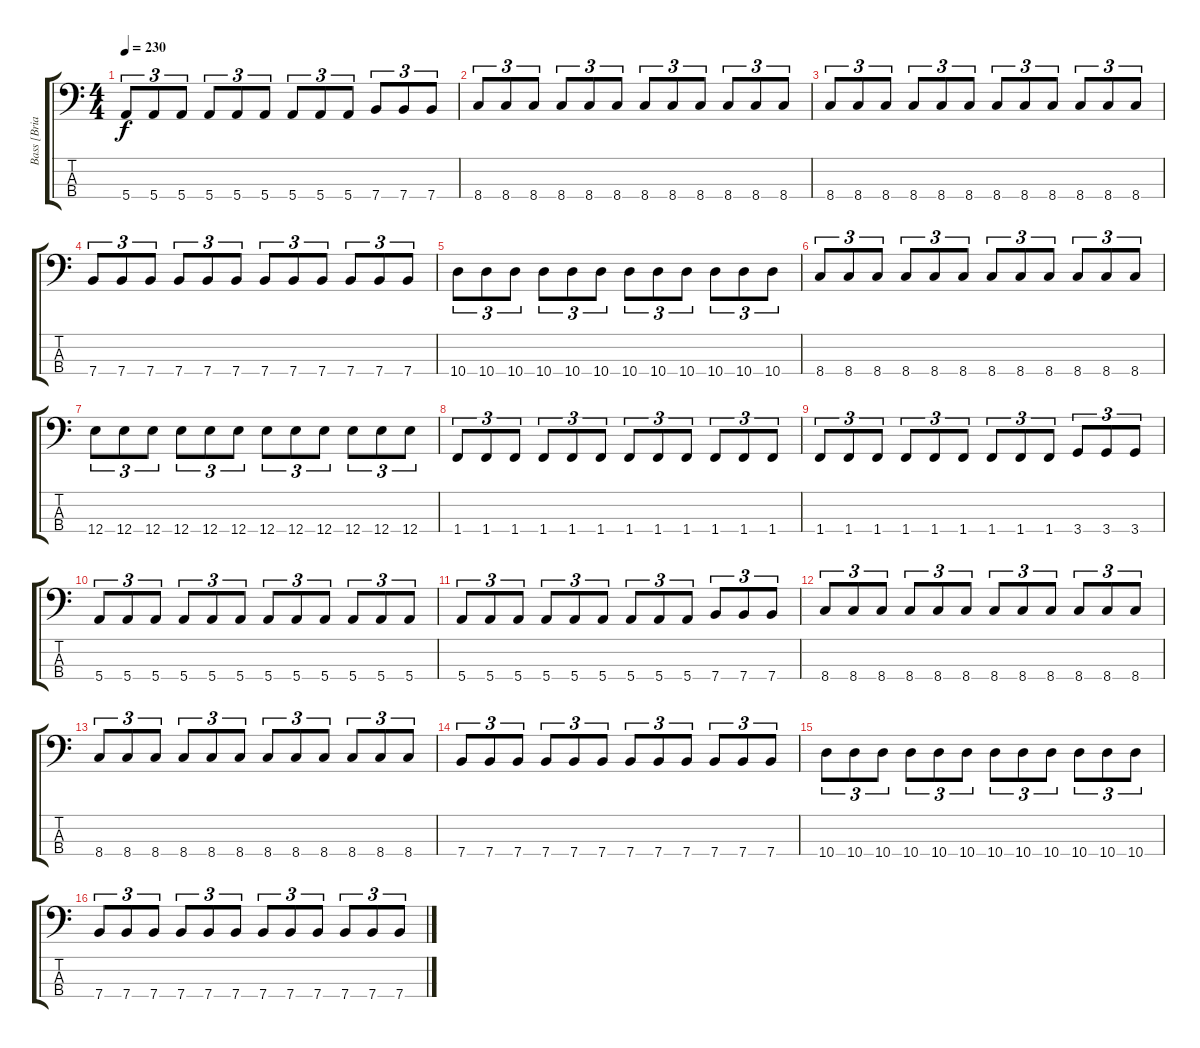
\track ("Bass [Brian Bonini]" "Bass [Bria") {instrument electricbassfinger}
\staff {score tabs}
\tuning (G2 D2 A1 E1) {hide}
\ts (4 4)
\tempo 230
\clef f4
\ks c
5.4.8{tu (3 2) dy f} 5.4.8{tu (3 2)} 5.4.8{tu (3 2)} 5.4.8{tu (3 2)} 5.4.8{tu (3 2)} 5.4.8{tu (3 2)} 5.4.8{tu (3 2)} 5.4.8{tu (3 2)} 5.4.8{tu (3 2)} 7.4.8{tu (3 2)} 7.4.8{tu (3 2)} 7.4.8{tu (3 2)} |
8.4.8{tu (3 2)} 8.4.8{tu (3 2)} 8.4.8{tu (3 2)} 8.4.8{tu (3 2)} 8.4.8{tu (3 2)} 8.4.8{tu (3 2)} 8.4.8{tu (3 2)} 8.4.8{tu (3 2)} 8.4.8{tu (3 2)} 8.4.8{tu (3 2)} 8.4.8{tu (3 2)} 8.4.8{tu (3 2)} |
8.4.8{tu (3 2)} 8.4.8{tu (3 2)} 8.4.8{tu (3 2)} 8.4.8{tu (3 2)} 8.4.8{tu (3 2)} 8.4.8{tu (3 2)} 8.4.8{tu (3 2)} 8.4.8{tu (3 2)} 8.4.8{tu (3 2)} 8.4.8{tu (3 2)} 8.4.8{tu (3 2)} 8.4.8{tu (3 2)} |
7.4.8{tu (3 2)} 7.4.8{tu (3 2)} 7.4.8{tu (3 2)} 7.4.8{tu (3 2)} 7.4.8{tu (3 2)} 7.4.8{tu (3 2)} 7.4.8{tu (3 2)} 7.4.8{tu (3 2)} 7.4.8{tu (3 2)} 7.4.8{tu (3 2)} 7.4.8{tu (3 2)} 7.4.8{tu (3 2)} |
10.4.8{tu (3 2)} 10.4.8{tu (3 2)} 10.4.8{tu (3 2)} 10.4.8{tu (3 2)} 10.4.8{tu (3 2)} 10.4.8{tu (3 2)} 10.4.8{tu (3 2)} 10.4.8{tu (3 2)} 10.4.8{tu (3 2)} 10.4.8{tu (3 2)} 10.4.8{tu (3 2)} 10.4.8{tu (3 2)} |
8.4.8{tu (3 2)} 8.4.8{tu (3 2)} 8.4.8{tu (3 2)} 8.4.8{tu (3 2)} 8.4.8{tu (3 2)} 8.4.8{tu (3 2)} 8.4.8{tu (3 2)} 8.4.8{tu (3 2)} 8.4.8{tu (3 2)} 8.4.8{tu (3 2)} 8.4.8{tu (3 2)} 8.4.8{tu (3 2)} |
12.4.8{tu (3 2)} 12.4.8{tu (3 2)} 12.4.8{tu (3 2)} 12.4.8{tu (3 2)} 12.4.8{tu (3 2)} 12.4.8{tu (3 2)} 12.4.8{tu (3 2)} 12.4.8{tu (3 2)} 12.4.8{tu (3 2)} 12.4.8{tu (3 2)} 12.4.8{tu (3 2)} 12.4.8{tu (3 2)} |
1.4.8{tu (3 2)} 1.4.8{tu (3 2)} 1.4.8{tu (3 2)} 1.4.8{tu (3 2)} 1.4.8{tu (3 2)} 1.4.8{tu (3 2)} 1.4.8{tu (3 2)} 1.4.8{tu (3 2)} 1.4.8{tu (3 2)} 1.4.8{tu (3 2)} 1.4.8{tu (3 2)} 1.4.8{tu (3 2)} |
1.4.8{tu (3 2)} 1.4.8{tu (3 2)} 1.4.8{tu (3 2)} 1.4.8{tu (3 2)} 1.4.8{tu (3 2)} 1.4.8{tu (3 2)} 1.4.8{tu (3 2)} 1.4.8{tu (3 2)} 1.4.8{tu (3 2)} 3.4.8{tu (3 2)} 3.4.8{tu (3 2)} 3.4.8{tu (3 2)} |
5.4.8{tu (3 2)} 5.4.8{tu (3 2)} 5.4.8{tu (3 2)} 5.4.8{tu (3 2)} 5.4.8{tu (3 2)} 5.4.8{tu (3 2)} 5.4.8{tu (3 2)} 5.4.8{tu (3 2)} 5.4.8{tu (3 2)} 5.4.8{tu (3 2)} 5.4.8{tu (3 2)} 5.4.8{tu (3 2)} |
5.4.8{tu (3 2)} 5.4.8{tu (3 2)} 5.4.8{tu (3 2)} 5.4.8{tu (3 2)} 5.4.8{tu (3 2)} 5.4.8{tu (3 2)} 5.4.8{tu (3 2)} 5.4.8{tu (3 2)} 5.4.8{tu (3 2)} 7.4.8{tu (3 2)} 7.4.8{tu (3 2)} 7.4.8{tu (3 2)} |
8.4.8{tu (3 2)} 8.4.8{tu (3 2)} 8.4.8{tu (3 2)} 8.4.8{tu (3 2)} 8.4.8{tu (3 2)} 8.4.8{tu (3 2)} 8.4.8{tu (3 2)} 8.4.8{tu (3 2)} 8.4.8{tu (3 2)} 8.4.8{tu (3 2)} 8.4.8{tu (3 2)} 8.4.8{tu (3 2)} |
8.4.8{tu (3 2)} 8.4.8{tu (3 2)} 8.4.8{tu (3 2)} 8.4.8{tu (3 2)} 8.4.8{tu (3 2)} 8.4.8{tu (3 2)} 8.4.8{tu (3 2)} 8.4.8{tu (3 2)} 8.4.8{tu (3 2)} 8.4.8{tu (3 2)} 8.4.8{tu (3 2)} 8.4.8{tu (3 2)} |
7.4.8{tu (3 2)} 7.4.8{tu (3 2)} 7.4.8{tu (3 2)} 7.4.8{tu (3 2)} 7.4.8{tu (3 2)} 7.4.8{tu (3 2)} 7.4.8{tu (3 2)} 7.4.8{tu (3 2)} 7.4.8{tu (3 2)} 7.4.8{tu (3 2)} 7.4.8{tu (3 2)} 7.4.8{tu (3 2)} |
10.4.8{tu (3 2)} 10.4.8{tu (3 2)} 10.4.8{tu (3 2)} 10.4.8{tu (3 2)} 10.4.8{tu (3 2)} 10.4.8{tu (3 2)} 10.4.8{tu (3 2)} 10.4.8{tu (3 2)} 10.4.8{tu (3 2)} 10.4.8{tu (3 2)} 10.4.8{tu (3 2)} 10.4.8{tu (3 2)} |
7.4.8{tu (3 2)} 7.4.8{tu (3 2)} 7.4.8{tu (3 2)} 7.4.8{tu (3 2)} 7.4.8{tu (3 2)} 7.4.8{tu (3 2)} 7.4.8{tu (3 2)} 7.4.8{tu (3 2)} 7.4.8{tu (3 2)} 7.4.8{tu (3 2)} 7.4.8{tu (3 2)} 7.4.8{tu (3 2)}
